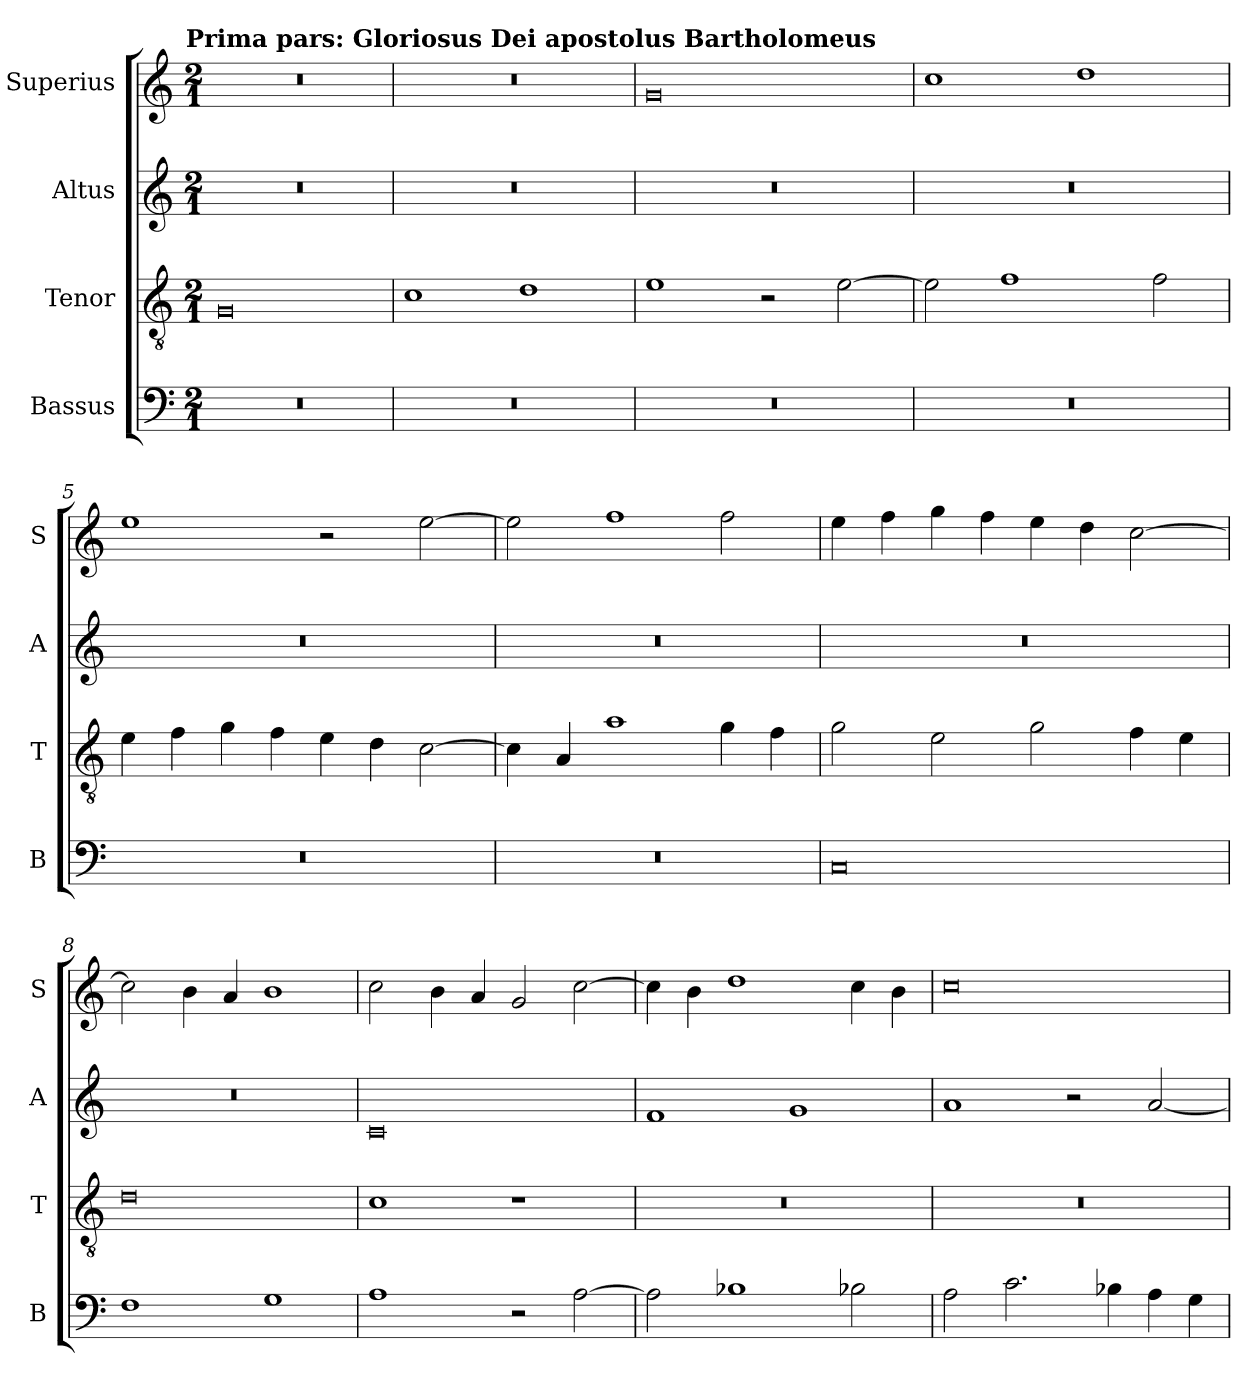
**kern	**kern	**kern	**kern
*part4	*part3	*part2	*part1
*staff4	*staff3	*staff2	*staff1
*I"Bassus	*I"Tenor	*I"Altus	*I"Superius
*I'B	*I'T	*I'A	*I'S
*clefF4	*clefGv2	*clefG2	*clefG2
*k[]	*k[]	*k[]	*k[]
*C:	*C:	*C:	*C:
!!LO:TX:omd:t=Prima pars&colon; Gloriosus Dei apostolus Bartholomeus
*M2/1	*M2/1	*M2/1	*M2/1
=1	=1	=1	=1
0r	0G	0r	0r
=2	=2	=2	=2
0r	1c	0r	0r
.	1d	.	.
=3	=3	=3	=3
0r	1e	0r	0g
.	2r	.	.
.	[2e	.	.
=4	=4	=4	=4
0r	2e]	0r	1cc
.	1f	.	.
.	.	.	1dd
.	2f	.	.
=5	=5	=5	=5
0r	4e	0r	1ee
.	4f	.	.
.	4g	.	.
.	4f	.	.
.	4e	.	2r
.	4d	.	.
.	[2c	.	[2ee
=6	=6	=6	=6
0r	4c]	0r	2ee]
.	4A	.	.
.	1a	.	1ff
.	4g	.	2ff
.	4f	.	.
=7	=7	=7	=7
0C	2g	0r	4ee
.	.	.	4ff
.	2e	.	4gg
.	.	.	4ff
.	2g	.	4ee
.	.	.	4dd
.	4f	.	[2cc
.	4e	.	.
=8	=8	=8	=8
1F	0d	0r	2cc]
.	.	.	4b
.	.	.	4a
1G	.	.	1b
=9	=9	=9	=9
1A	1c	0c	2cc
.	.	.	4b
.	.	.	4a
2r	1r	.	2g
[2A	.	.	[2cc
=10	=10	=10	=10
2A]	0r	1f	4cc]
.	.	.	4b
1B-X	.	.	1dd
.	.	1g	.
2B-X	.	.	4cc
.	.	.	4b
=11	=11	=11	=11
2A	0r	1a	0cc
2.c	.	.	.
.	.	2r	.
4B-X	.	.	.
4A	.	[2a	.
4G	.	.	.
=	=	=	=
*-	*-	*-	*-
